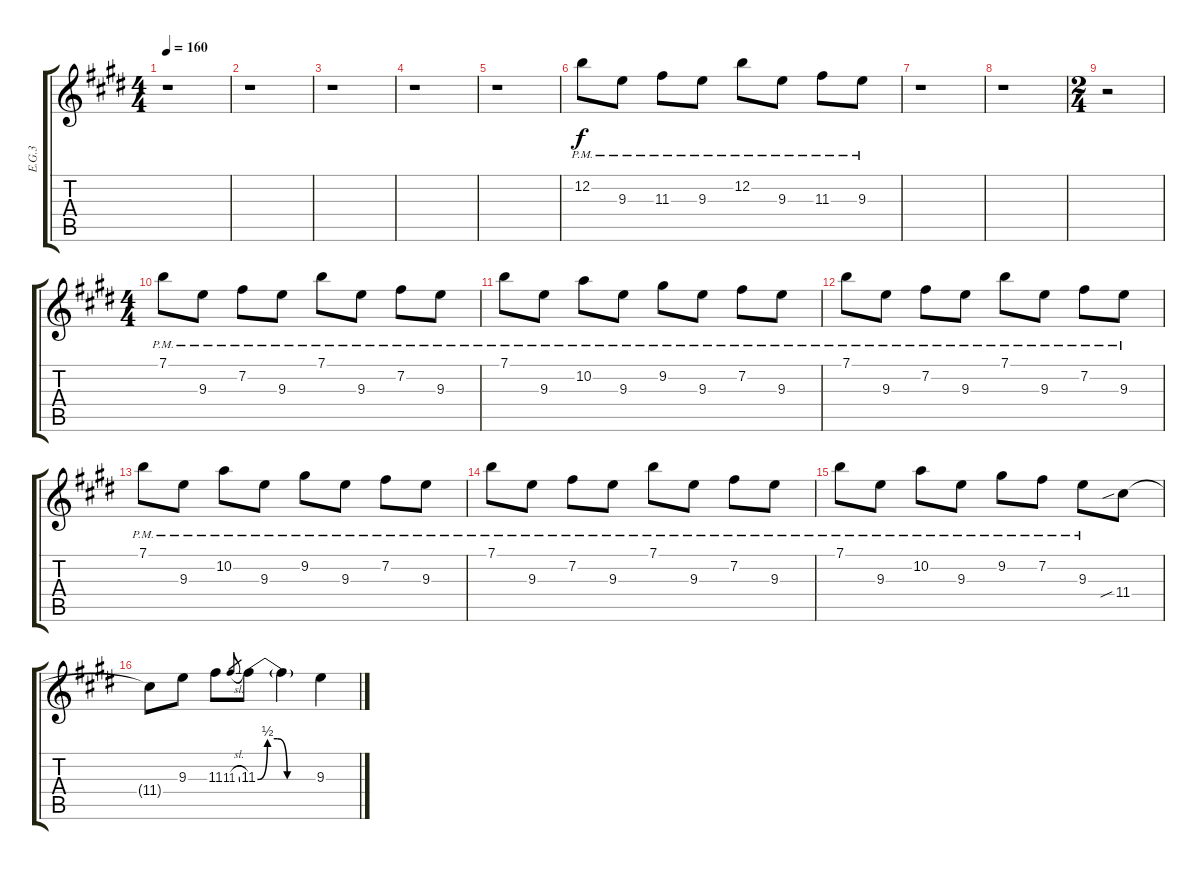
\track ("E.G.3" "E.G.3") {instrument overdrivenguitar}
\staff {score tabs}
\tuning (E4 B3 G3 D3 A2 E2) {hide}
\ts (4 4)
\tempo 160
\clef g2
\ks e
r.1{dy f} |
r.1 |
r.1 |
r.1 |
r.1 |
12.2{pm}.8 9.3{pm}.8 11.3{pm}.8 9.3{pm}.8 12.2{pm}.8 9.3{pm}.8 11.3{pm}.8 9.3{pm}.8 |
r.1 |
r.1 |
\ts (2 4)
r.2 |
\ts (4 4)
7.1{pm}.8 9.3{pm}.8 7.2{pm}.8 9.3{pm}.8 7.1{pm}.8 9.3{pm}.8 7.2{pm}.8 9.3{pm}.8 |
7.1{pm}.8 9.3{pm}.8 10.2{pm}.8 9.3{pm}.8 9.2{pm}.8 9.3{pm}.8 7.2{pm}.8 9.3{pm}.8 |
7.1{pm}.8 9.3{pm}.8 7.2{pm}.8 9.3{pm}.8 7.1{pm}.8 9.3{pm}.8 7.2{pm}.8 9.3{pm}.8 |
7.1{pm}.8 9.3{pm}.8 10.2{pm}.8 9.3{pm}.8 9.2{pm}.8 9.3{pm}.8 7.2{pm}.8 9.3{pm}.8 |
7.1{pm}.8 9.3{pm}.8 7.2{pm}.8 9.3{pm}.8 7.1{pm}.8 9.3{pm}.8 7.2{pm}.8 9.3{pm}.8 |
7.1{pm}.8 9.3{pm}.8 10.2{pm}.8 9.3{pm}.8 9.2{pm}.8 7.2{pm}.8 9.3{pm}.8 11.4{sib}.8 |
11.4{t}.8 9.3.8 11.3.8 11.3{sl}.8{gr} 11.3{be (custom 0 0 10 2 20 2 30 0 60 0)}.8 11.3{t}.4 9.3.4
